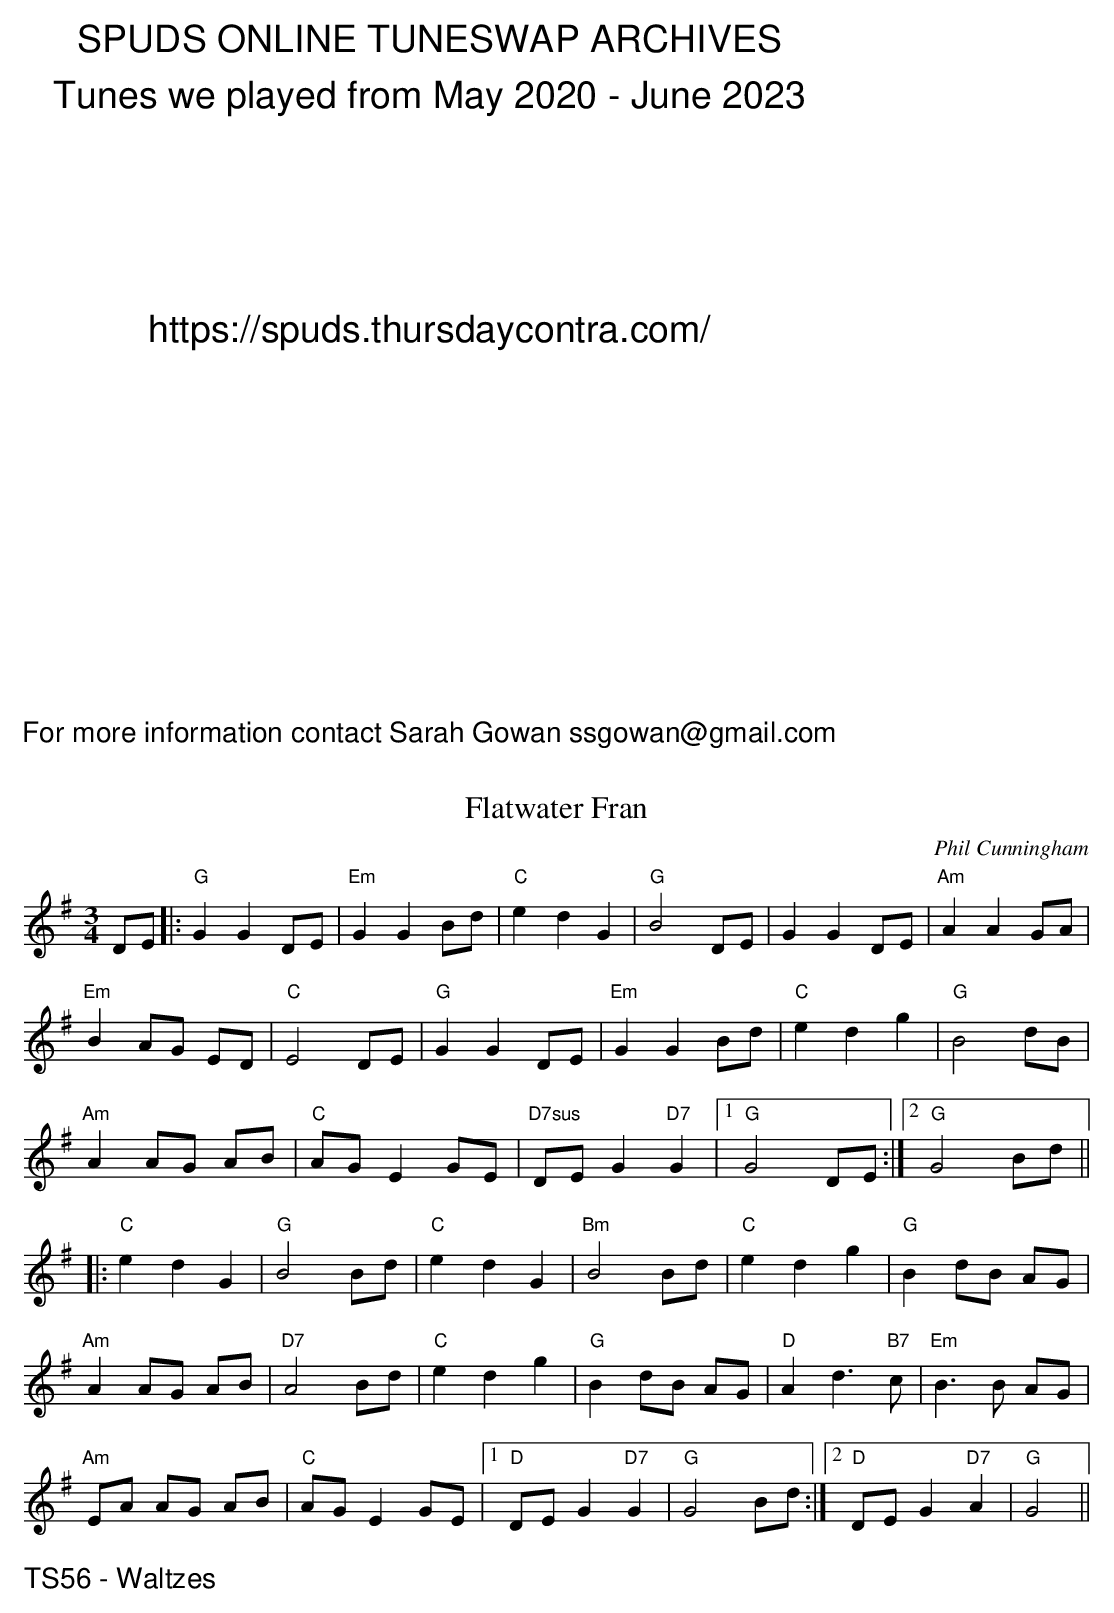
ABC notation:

X:1
T:Flatwater Fran
C:Phil Cunningham
M:3/4
L:1/8
K:G
DE|:"G"G2G2DE|"Em"G2G2Bd|"C"e2d2G2|"G"B4DE|G2G2DE|"Am"A2A2GA|
"Em"B2AG ED|"C"E4DE|"G"G2G2DE|"Em"G2G2Bd|"C"e2d2g2|"G"B4dB|
"Am"A2AG AB|"C"AGE2GE|"D7sus"DEG2"D7"G2|1"G"G4DE:|2"G"G4Bd||
|:"C"e2d2G2|"G"B4Bd|"C"e2d2G2|"Bm"B4Bd|"C"e2d2g2|"G"B2dB AG|
"Am"A2AG AB|"D7"A4Bd|"C"e2d2g2|"G"B2dB AG|"D"A2d3"B7"c|"Em"B3B AG|
"Am"EA AG AB|"C"AG E2GE|1"D"DEG2"D7"G2|"G"G4Bd:|2"D"DEG2"D7"A2|"G"G4||
